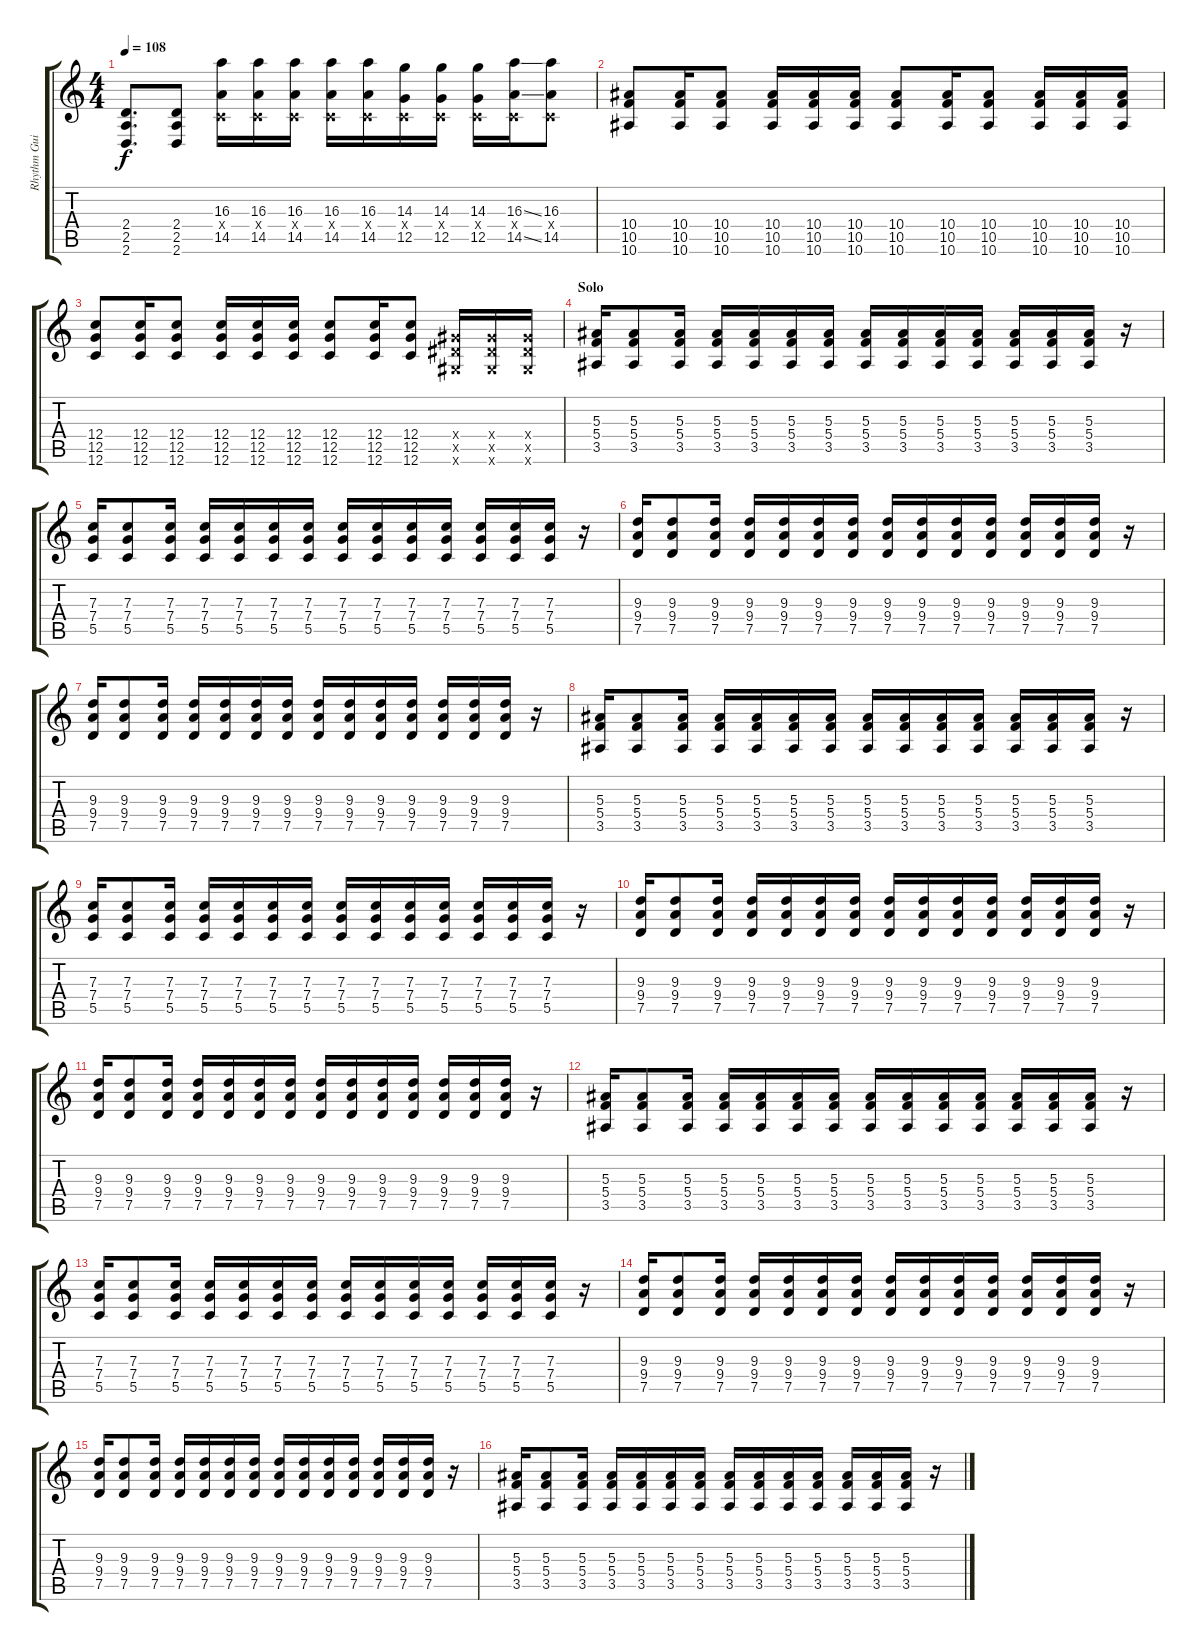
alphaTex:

\track ("Rhythm Guitar - Bryan Monte Money" "Rhythm Gui") {instrument distortionguitar}
\staff {score tabs}
\tuning (D4 A3 F3 C3 G2 C2) {hide}
\ts (4 4)
\tempo 108
\clef g2
\ks c
(2.4 2.5 2.6).8{d dy f} (2.4 2.5 2.6).8 (16.3 0.4{x} 14.5).16 (16.3 0.4{x} 14.5).16 (16.3 0.4{x} 14.5).16 (16.3 0.4{x} 14.5).16 (16.3 0.4{x} 14.5).16 (14.3 0.4{x} 12.5).16 (14.3 0.4{x} 12.5).16 (14.3 0.4{x} 12.5).16 (16.3{ss} 0.4{x} 14.5{ss}).16 (16.3 0.4{x} 14.5).8 |
(10.4 10.5 10.6).8 (10.4 10.5 10.6).16 (10.4 10.5 10.6).8 (10.4 10.5 10.6).16 (10.4 10.5 10.6).16 (10.4 10.5 10.6).16 (10.4 10.5 10.6).8 (10.4 10.5 10.6).16 (10.4 10.5 10.6).8 (10.4 10.5 10.6).16 (10.4 10.5 10.6).16 (10.4 10.5 10.6).16 |
(12.4 12.5 12.6).8 (12.4 12.5 12.6).16 (12.4 12.5 12.6).8 (12.4 12.5 12.6).16 (12.4 12.5 12.6).16 (12.4 12.5 12.6).16 (12.4 12.5 12.6).8 (12.4 12.5 12.6).16 (12.4 12.5 12.6).8 (8.4{x} 8.5{x} 8.6{x}).16 (8.4{x} 8.5{x} 8.6{x}).16 (8.4{x} 8.5{x} 8.6{x}).16 |
\section ("" "Solo")
(5.3 5.4 3.5).16 (5.3 5.4 3.5).8 (5.3 5.4 3.5).16 (5.3 5.4 3.5).16 (5.3 5.4 3.5).16 (5.3 5.4 3.5).16 (5.3 5.4 3.5).16 (5.3 5.4 3.5).16 (5.3 5.4 3.5).16 (5.3 5.4 3.5).16 (5.3 5.4 3.5).16 (5.3 5.4 3.5).16 (5.3 5.4 3.5).16 (5.3 5.4 3.5).16 r.16 |
(7.3 7.4 5.5).16 (7.3 7.4 5.5).8 (7.3 7.4 5.5).16 (7.3 7.4 5.5).16 (7.3 7.4 5.5).16 (7.3 7.4 5.5).16 (7.3 7.4 5.5).16 (7.3 7.4 5.5).16 (7.3 7.4 5.5).16 (7.3 7.4 5.5).16 (7.3 7.4 5.5).16 (7.3 7.4 5.5).16 (7.3 7.4 5.5).16 (7.3 7.4 5.5).16 r.16 |
(9.3 9.4 7.5).16 (9.3 9.4 7.5).8 (9.3 9.4 7.5).16 (9.3 9.4 7.5).16 (9.3 9.4 7.5).16 (9.3 9.4 7.5).16 (9.3 9.4 7.5).16 (9.3 9.4 7.5).16 (9.3 9.4 7.5).16 (9.3 9.4 7.5).16 (9.3 9.4 7.5).16 (9.3 9.4 7.5).16 (9.3 9.4 7.5).16 (9.3 9.4 7.5).16 r.16 |
(9.3 9.4 7.5).16 (9.3 9.4 7.5).8 (9.3 9.4 7.5).16 (9.3 9.4 7.5).16 (9.3 9.4 7.5).16 (9.3 9.4 7.5).16 (9.3 9.4 7.5).16 (9.3 9.4 7.5).16 (9.3 9.4 7.5).16 (9.3 9.4 7.5).16 (9.3 9.4 7.5).16 (9.3 9.4 7.5).16 (9.3 9.4 7.5).16 (9.3 9.4 7.5).16 r.16 |
(5.3 5.4 3.5).16 (5.3 5.4 3.5).8 (5.3 5.4 3.5).16 (5.3 5.4 3.5).16 (5.3 5.4 3.5).16 (5.3 5.4 3.5).16 (5.3 5.4 3.5).16 (5.3 5.4 3.5).16 (5.3 5.4 3.5).16 (5.3 5.4 3.5).16 (5.3 5.4 3.5).16 (5.3 5.4 3.5).16 (5.3 5.4 3.5).16 (5.3 5.4 3.5).16 r.16 |
(7.3 7.4 5.5).16 (7.3 7.4 5.5).8 (7.3 7.4 5.5).16 (7.3 7.4 5.5).16 (7.3 7.4 5.5).16 (7.3 7.4 5.5).16 (7.3 7.4 5.5).16 (7.3 7.4 5.5).16 (7.3 7.4 5.5).16 (7.3 7.4 5.5).16 (7.3 7.4 5.5).16 (7.3 7.4 5.5).16 (7.3 7.4 5.5).16 (7.3 7.4 5.5).16 r.16 |
(9.3 9.4 7.5).16 (9.3 9.4 7.5).8 (9.3 9.4 7.5).16 (9.3 9.4 7.5).16 (9.3 9.4 7.5).16 (9.3 9.4 7.5).16 (9.3 9.4 7.5).16 (9.3 9.4 7.5).16 (9.3 9.4 7.5).16 (9.3 9.4 7.5).16 (9.3 9.4 7.5).16 (9.3 9.4 7.5).16 (9.3 9.4 7.5).16 (9.3 9.4 7.5).16 r.16 |
(9.3 9.4 7.5).16 (9.3 9.4 7.5).8 (9.3 9.4 7.5).16 (9.3 9.4 7.5).16 (9.3 9.4 7.5).16 (9.3 9.4 7.5).16 (9.3 9.4 7.5).16 (9.3 9.4 7.5).16 (9.3 9.4 7.5).16 (9.3 9.4 7.5).16 (9.3 9.4 7.5).16 (9.3 9.4 7.5).16 (9.3 9.4 7.5).16 (9.3 9.4 7.5).16 r.16 |
(5.3 5.4 3.5).16 (5.3 5.4 3.5).8 (5.3 5.4 3.5).16 (5.3 5.4 3.5).16 (5.3 5.4 3.5).16 (5.3 5.4 3.5).16 (5.3 5.4 3.5).16 (5.3 5.4 3.5).16 (5.3 5.4 3.5).16 (5.3 5.4 3.5).16 (5.3 5.4 3.5).16 (5.3 5.4 3.5).16 (5.3 5.4 3.5).16 (5.3 5.4 3.5).16 r.16 |
(7.3 7.4 5.5).16 (7.3 7.4 5.5).8 (7.3 7.4 5.5).16 (7.3 7.4 5.5).16 (7.3 7.4 5.5).16 (7.3 7.4 5.5).16 (7.3 7.4 5.5).16 (7.3 7.4 5.5).16 (7.3 7.4 5.5).16 (7.3 7.4 5.5).16 (7.3 7.4 5.5).16 (7.3 7.4 5.5).16 (7.3 7.4 5.5).16 (7.3 7.4 5.5).16 r.16 |
(9.3 9.4 7.5).16 (9.3 9.4 7.5).8 (9.3 9.4 7.5).16 (9.3 9.4 7.5).16 (9.3 9.4 7.5).16 (9.3 9.4 7.5).16 (9.3 9.4 7.5).16 (9.3 9.4 7.5).16 (9.3 9.4 7.5).16 (9.3 9.4 7.5).16 (9.3 9.4 7.5).16 (9.3 9.4 7.5).16 (9.3 9.4 7.5).16 (9.3 9.4 7.5).16 r.16 |
(9.3 9.4 7.5).16 (9.3 9.4 7.5).8 (9.3 9.4 7.5).16 (9.3 9.4 7.5).16 (9.3 9.4 7.5).16 (9.3 9.4 7.5).16 (9.3 9.4 7.5).16 (9.3 9.4 7.5).16 (9.3 9.4 7.5).16 (9.3 9.4 7.5).16 (9.3 9.4 7.5).16 (9.3 9.4 7.5).16 (9.3 9.4 7.5).16 (9.3 9.4 7.5).16 r.16 |
(5.3 5.4 3.5).16 (5.3 5.4 3.5).8 (5.3 5.4 3.5).16 (5.3 5.4 3.5).16 (5.3 5.4 3.5).16 (5.3 5.4 3.5).16 (5.3 5.4 3.5).16 (5.3 5.4 3.5).16 (5.3 5.4 3.5).16 (5.3 5.4 3.5).16 (5.3 5.4 3.5).16 (5.3 5.4 3.5).16 (5.3 5.4 3.5).16 (5.3 5.4 3.5).16 r.16
